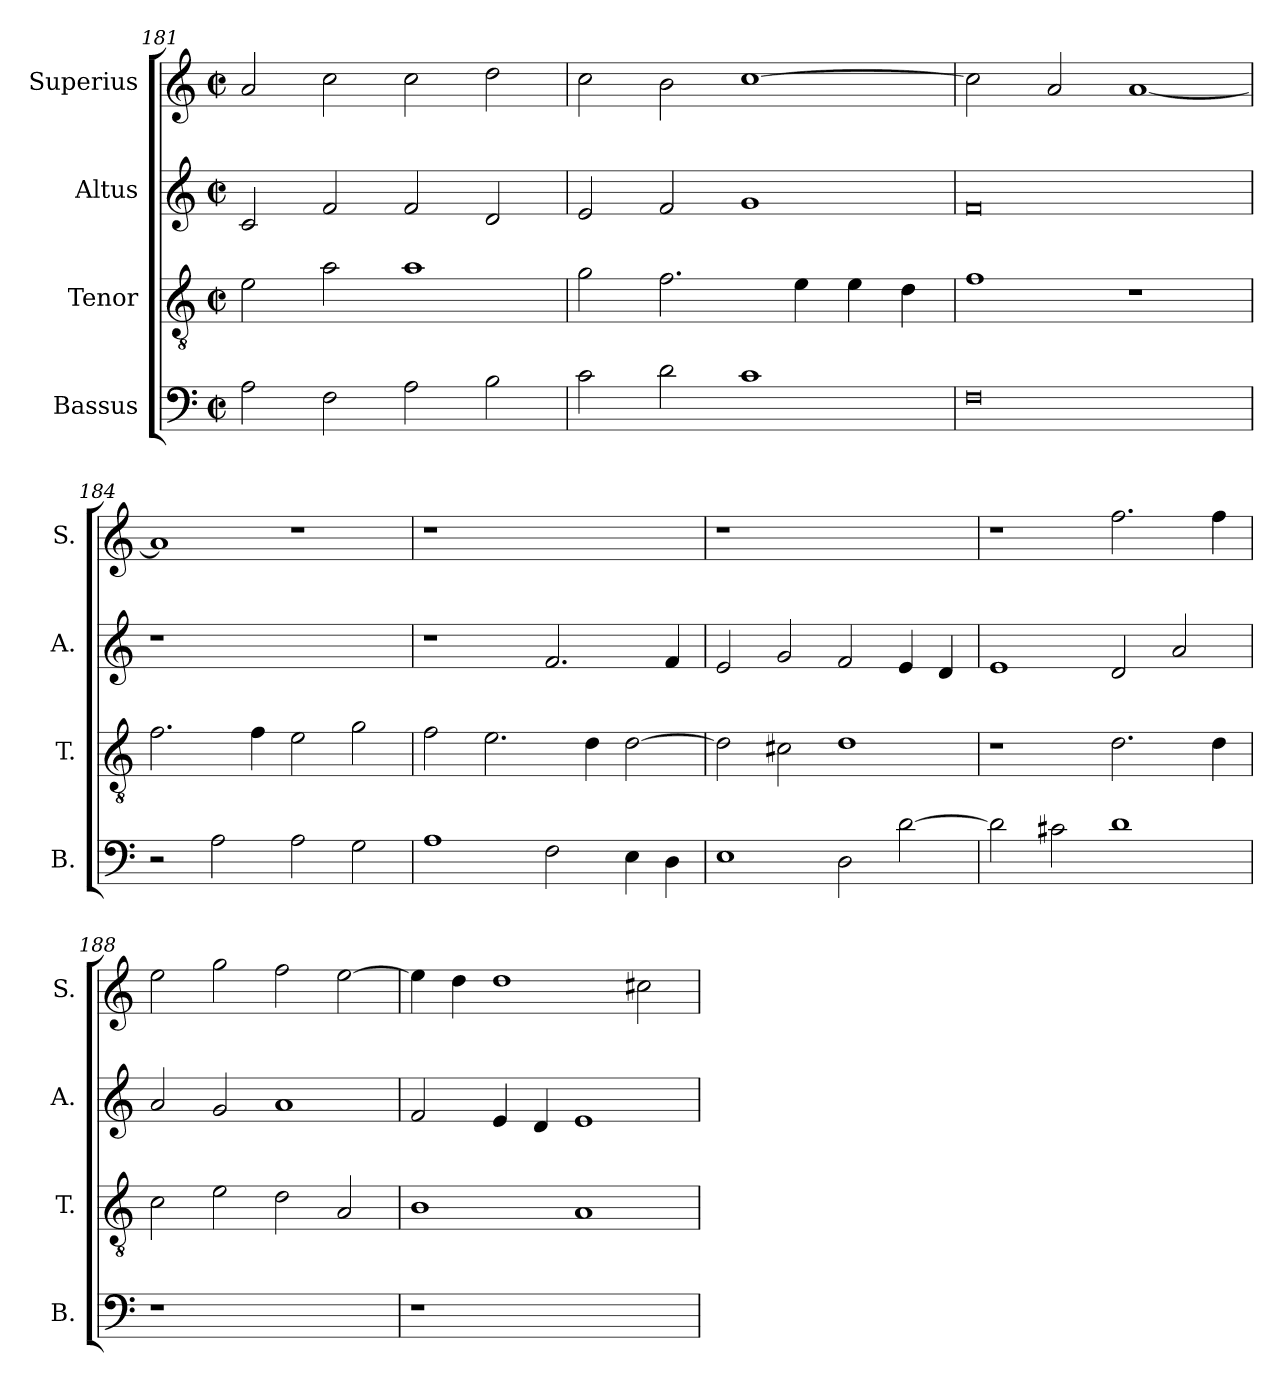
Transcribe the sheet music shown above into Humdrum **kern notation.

**kern	**kern	**kern	**kern
*part4	*part3	*part2	*part1
*staff4	*staff3	*staff2	*staff1
*I"Bassus	*I"Tenor	*I"Altus	*I"Superius
*I'B.	*I'T.	*I'A.	*I'S.
*clefF4	*clefGv2	*clefG2	*clefG2
*	*ITrd7c12	*	*
*k[]	*k[]	*k[]	*k[]
*C:	*C:	*C:	*C:
*M2/2	*M2/2	*M2/2	*M2/2
*met(c|)	*met(c|)	*met(c|)	*met(c|)
=181	=181	=181	=181
2Ai\	2Ei\	2ci/	2ai/
2Fi\	2Ai\	2fi/	2cci\
2Ai\	1Ai	2fi/	2cci\
2Bi\	.	2di/	2ddi\
=182	=182	=182	=182
2ci\	2Gi\	2ei/	2cci\
2di\	2.Fi\	2fi/	2bi\
1ci	.	1gi	[>1cci
.	4Ei\	.	.
.	4Ei\	.	.
.	4Di\	.	.
=183	=183	=183	=183
0Fi	1Fi	0fi	2cci\]
.	.	.	2ai/
.	1r	.	[<1ai
=184	=184	=184	=184
!	!	!LO:N:vis=1	!
2r	2.Fi\	1r	1ai]
2Ai\	.	.	.
.	4Fi\	.	.
2Ai\	2Ei\	1ryy	1r
2Gi\	2Gi\	.	.
!!LO:LB:g=z
=185	=185	=185	=185
!	!	!	!LO:N:vis=1
1Ai	2Fi\	1r	1r
.	2.Ei\	.	.
2Fi\	.	2.fi/	1ryy
.	4Di\	.	.
4Ei\	[>2Di\	.	.
4Di\	.	4fi/	.
=186	=186	=186	=186
!	!	!	!LO:N:vis=1
1Ei	2Di\]	2ei/	1r
.	2C#Xi\	2gi/	.
2Di\	1Di	2fi/	1ryy
[>2di\	.	4ei/	.
.	.	4di/	.
=187	=187	=187	=187
2di\]	1r	1ei	1r
2c#Xi\	.	.	.
1di	2.Di\	2di/	2.ffi\
.	.	2ai/	.
.	4Di\	.	4ffi\
=188	=188	=188	=188
!LO:N:vis=1	!	!	!
1r	2Ci\	2ai/	2eei\
.	2Ei\	2gi/	2ggi\
1ryy	2Di\	1ai	2ffi\
.	2AAi/	.	[>2eei\
!!LO:PB:g=z
=189	=189	=189	=189
!LO:N:vis=1	!	!	!
1r	1BBi	2fi/	4eei\]
.	.	.	4ddi\
.	.	4ei/	1ddi
.	.	4di/	.
1ryy	1AAi	1ei	.
.	.	.	2cc#Xi\
=	=	=	=
*-	*-	*-	*-
